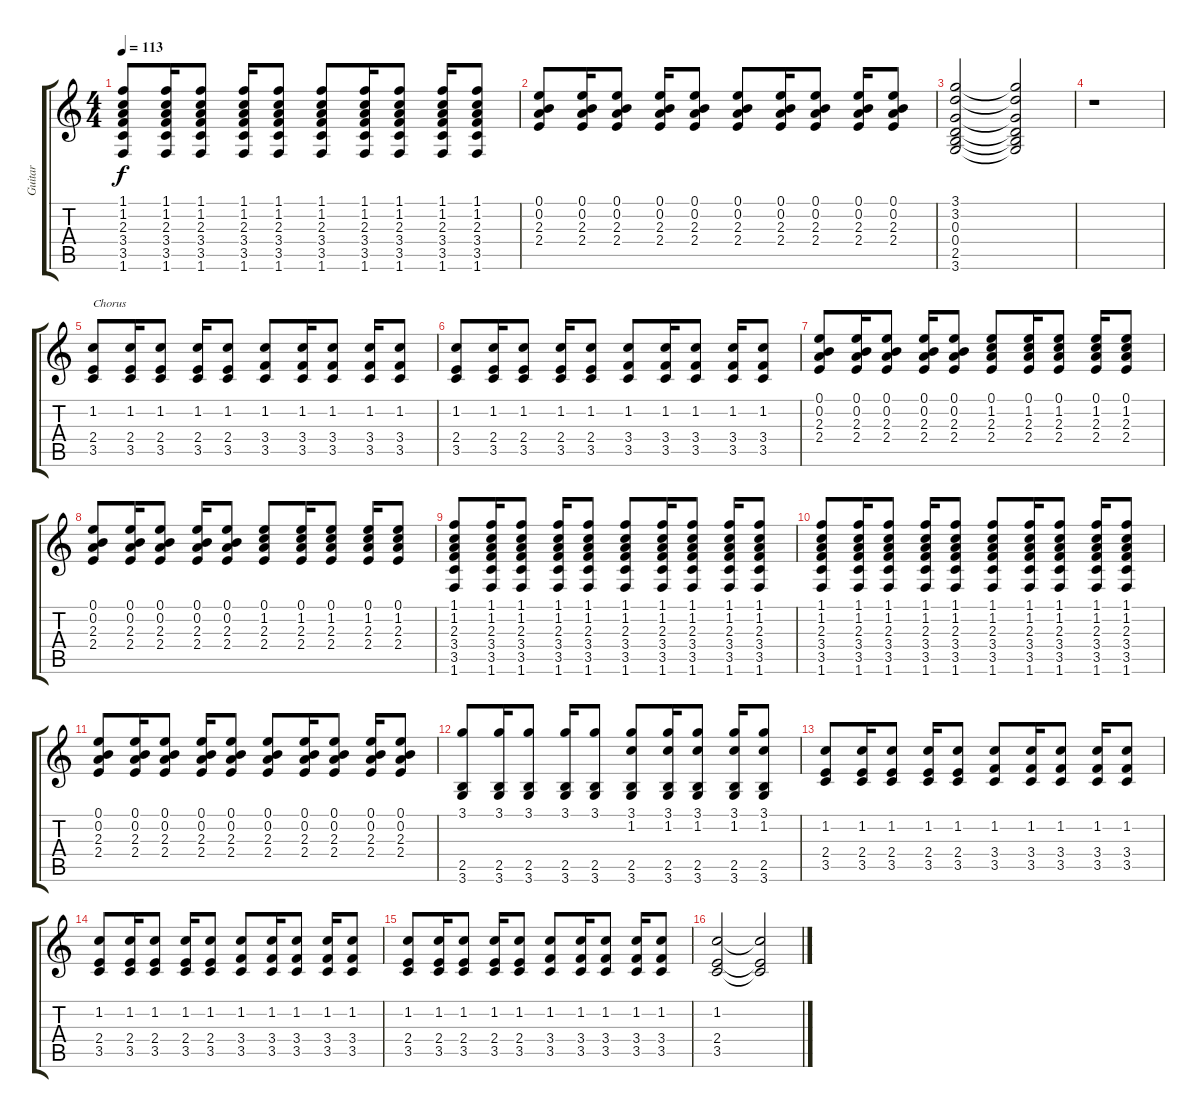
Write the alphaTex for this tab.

\track ("Guitar" "Guitar") {instrument acousticguitarsteel}
\staff {score tabs}
\tuning (E4 B3 G3 D3 A2 E2) {hide}
\ts (4 4)
\tempo 113
\clef g2
\ks c
(1.1 1.2 2.3 3.4 3.5 1.6).8{dy f} (1.1 1.2 2.3 3.4 3.5 1.6).16 (1.1 1.2 2.3 3.4 3.5 1.6).8 (1.1 1.2 2.3 3.4 3.5 1.6).16 (1.1 1.2 2.3 3.4 3.5 1.6).8 (1.1 1.2 2.3 3.4 3.5 1.6).8 (1.1 1.2 2.3 3.4 3.5 1.6).16 (1.1 1.2 2.3 3.4 3.5 1.6).8 (1.1 1.2 2.3 3.4 3.5 1.6).16 (1.1 1.2 2.3 3.4 3.5 1.6).8 |
(0.1 0.2 2.3 2.4).8 (0.1 0.2 2.3 2.4).16 (0.1 0.2 2.3 2.4).8 (0.1 0.2 2.3 2.4).16 (0.1 0.2 2.3 2.4).8 (0.1 0.2 2.3 2.4).8 (0.1 0.2 2.3 2.4).16 (0.1 0.2 2.3 2.4).8 (0.1 0.2 2.3 2.4).16 (0.1 0.2 2.3 2.4).8 |
(3.1 3.2 0.3 0.4 2.5 3.6).2 (3.1{t} 3.2{t} 0.3{t} 0.4{t} 2.5{t} 3.6{t}).2 |
r.1 |
(1.2 2.4 3.5).8{txt "Chorus"} (1.2 2.4 3.5).16 (1.2 2.4 3.5).8 (1.2 2.4 3.5).16 (1.2 2.4 3.5).8 (1.2 3.4 3.5).8 (1.2 3.4 3.5).16 (1.2 3.4 3.5).8 (1.2 3.4 3.5).16 (1.2 3.4 3.5).8 |
(1.2 2.4 3.5).8 (1.2 2.4 3.5).16 (1.2 2.4 3.5).8 (1.2 2.4 3.5).16 (1.2 2.4 3.5).8 (1.2 3.4 3.5).8 (1.2 3.4 3.5).16 (1.2 3.4 3.5).8 (1.2 3.4 3.5).16 (1.2 3.4 3.5).8 |
(0.1 0.2 2.3 2.4).8 (0.1 0.2 2.3 2.4).16 (0.1 0.2 2.3 2.4).8 (0.1 0.2 2.3 2.4).16 (0.1 0.2 2.3 2.4).8 (0.1 1.2 2.3 2.4).8 (0.1 1.2 2.3 2.4).16 (0.1 1.2 2.3 2.4).8 (0.1 1.2 2.3 2.4).16 (0.1 1.2 2.3 2.4).8 |
(0.1 0.2 2.3 2.4).8 (0.1 0.2 2.3 2.4).16 (0.1 0.2 2.3 2.4).8 (0.1 0.2 2.3 2.4).16 (0.1 0.2 2.3 2.4).8 (0.1 1.2 2.3 2.4).8 (0.1 1.2 2.3 2.4).16 (0.1 1.2 2.3 2.4).8 (0.1 1.2 2.3 2.4).16 (0.1 1.2 2.3 2.4).8 |
(1.1 1.2 2.3 3.4 3.5 1.6).8 (1.1 1.2 2.3 3.4 3.5 1.6).16 (1.1 1.2 2.3 3.4 3.5 1.6).8 (1.1 1.2 2.3 3.4 3.5 1.6).16 (1.1 1.2 2.3 3.4 3.5 1.6).8 (1.1 1.2 2.3 3.4 3.5 1.6).8 (1.1 1.2 2.3 3.4 3.5 1.6).16 (1.1 1.2 2.3 3.4 3.5 1.6).8 (1.1 1.2 2.3 3.4 3.5 1.6).16 (1.1 1.2 2.3 3.4 3.5 1.6).8 |
(1.1 1.2 2.3 3.4 3.5 1.6).8 (1.1 1.2 2.3 3.4 3.5 1.6).16 (1.1 1.2 2.3 3.4 3.5 1.6).8 (1.1 1.2 2.3 3.4 3.5 1.6).16 (1.1 1.2 2.3 3.4 3.5 1.6).8 (1.1 1.2 2.3 3.4 3.5 1.6).8 (1.1 1.2 2.3 3.4 3.5 1.6).16 (1.1 1.2 2.3 3.4 3.5 1.6).8 (1.1 1.2 2.3 3.4 3.5 1.6).16 (1.1 1.2 2.3 3.4 3.5 1.6).8 |
(0.1 0.2 2.3 2.4).8 (0.1 0.2 2.3 2.4).16 (0.1 0.2 2.3 2.4).8 (0.1 0.2 2.3 2.4).16 (0.1 0.2 2.3 2.4).8 (0.1 0.2 2.3 2.4).8 (0.1 0.2 2.3 2.4).16 (0.1 0.2 2.3 2.4).8 (0.1 0.2 2.3 2.4).16 (0.1 0.2 2.3 2.4).8 |
(3.1 2.5 3.6).8 (3.1 2.5 3.6).16 (3.1 2.5 3.6).8 (3.1 2.5 3.6).16 (3.1 2.5 3.6).8 (3.1 1.2 2.5 3.6).8 (3.1 1.2 2.5 3.6).16 (3.1 1.2 2.5 3.6).8 (3.1 1.2 2.5 3.6).16 (3.1 1.2 2.5 3.6).8 |
(1.2 2.4 3.5).8 (1.2 2.4 3.5).16 (1.2 2.4 3.5).8 (1.2 2.4 3.5).16 (1.2 2.4 3.5).8 (1.2 3.4 3.5).8 (1.2 3.4 3.5).16 (1.2 3.4 3.5).8 (1.2 3.4 3.5).16 (1.2 3.4 3.5).8 |
(1.2 2.4 3.5).8 (1.2 2.4 3.5).16 (1.2 2.4 3.5).8 (1.2 2.4 3.5).16 (1.2 2.4 3.5).8 (1.2 3.4 3.5).8 (1.2 3.4 3.5).16 (1.2 3.4 3.5).8 (1.2 3.4 3.5).16 (1.2 3.4 3.5).8 |
(1.2 2.4 3.5).8 (1.2 2.4 3.5).16 (1.2 2.4 3.5).8 (1.2 2.4 3.5).16 (1.2 2.4 3.5).8 (1.2 3.4 3.5).8 (1.2 3.4 3.5).16 (1.2 3.4 3.5).8 (1.2 3.4 3.5).16 (1.2 3.4 3.5).8 |
(1.2 2.4 3.5).2 (1.2{t} 2.4{t} 3.5{t}).2
